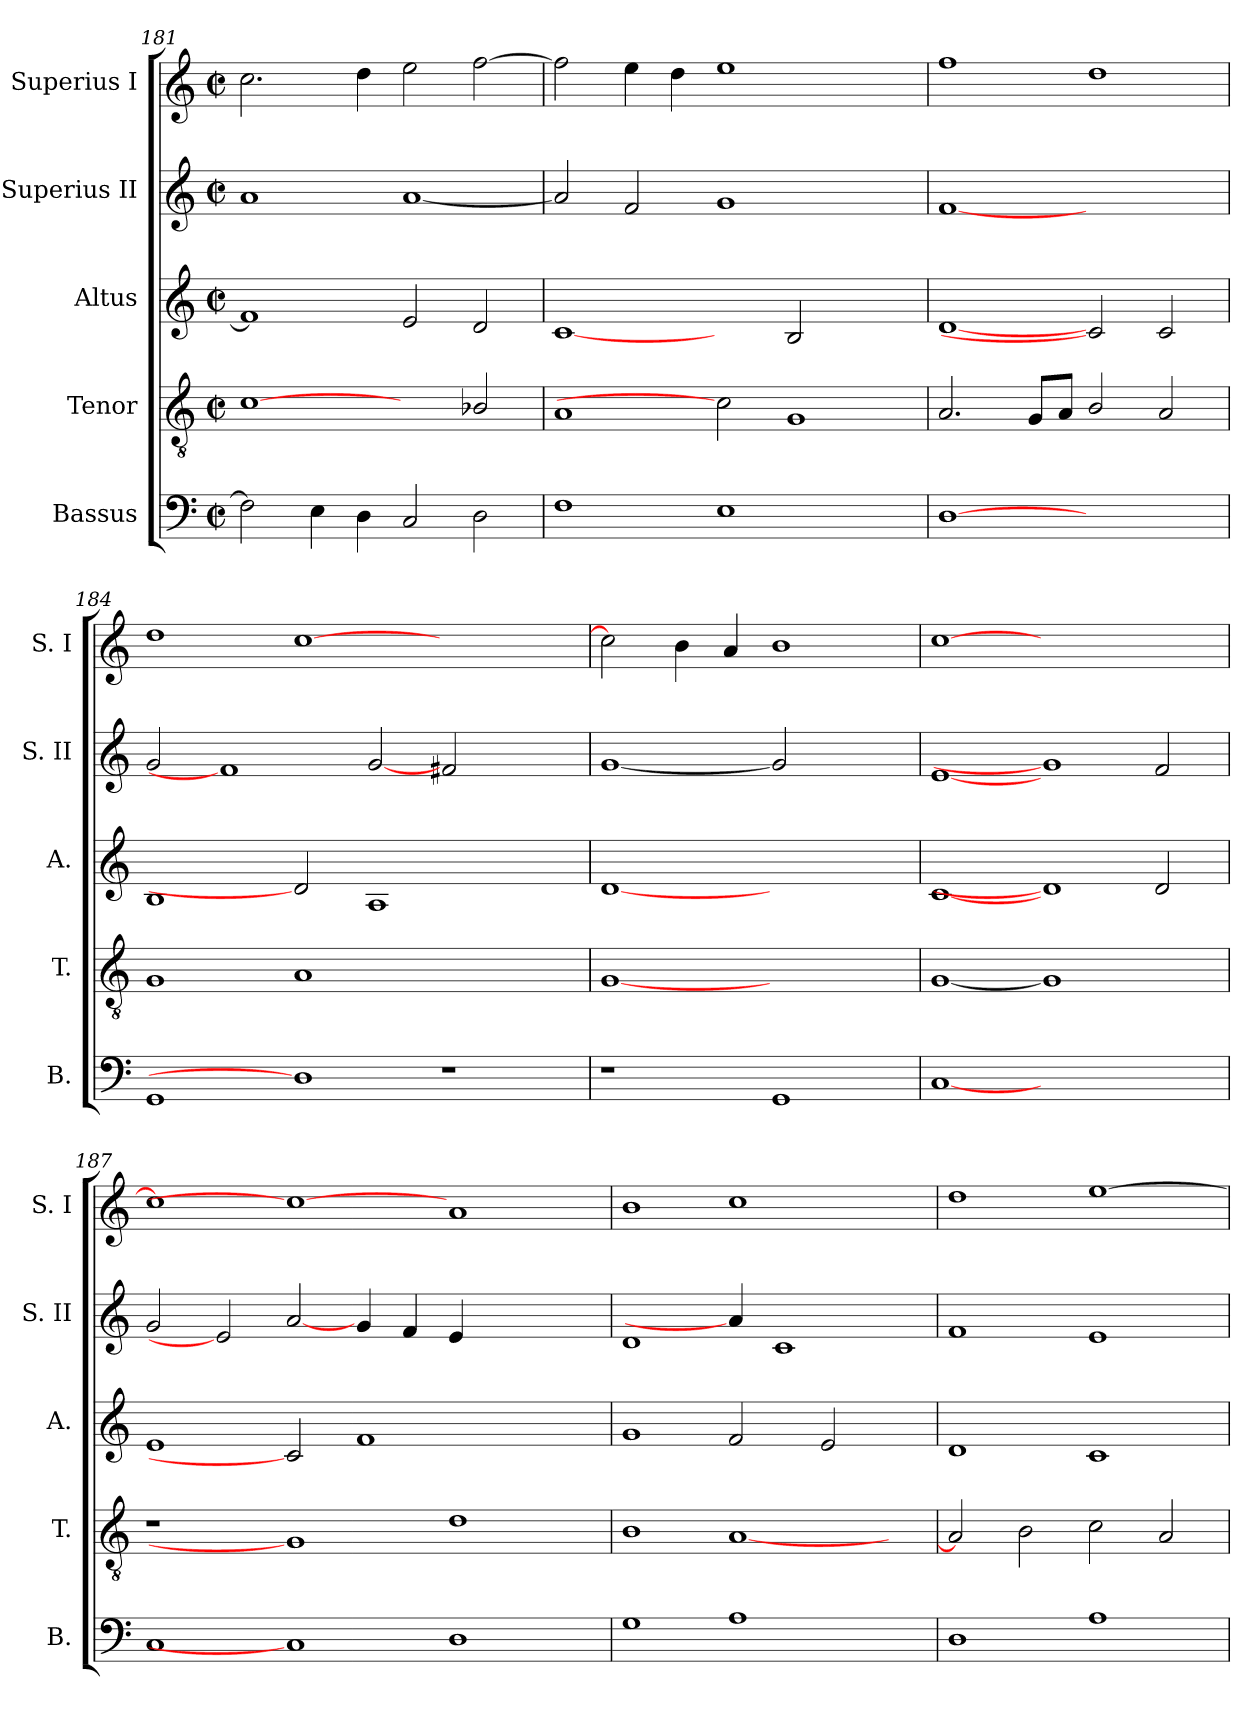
**kern	**kern	**kern	**kern	**kern
*part5	*part4	*part3	*part2	*part1
*staff5	*staff4	*staff3	*staff2	*staff1
*I"Bassus	*I"Tenor	*I"Altus	*I"Superius II	*I"Superius I
*I'B.	*I'T.	*I'A.	*I'S. II	*I'S. I
*clefF4	*clefGv2	*clefG2	*clefG2	*clefG2
*	*ITrd7c12	*	*	*
*k[]	*k[]	*k[]	*k[]	*k[]
*C:	*C:	*C:	*C:	*C:
*M2/2	*M2/2	*M2/2	*M2/2	*M2/2
*met(c|)	*met(c|)	*met(c|)	*met(c|)	*met(c|)
=181	=181	=181	=181	=181
2Fi\]	[1Ci	1fi]	1ai	2.cci\
4Ei\	.	.	.	.
4Di\	.	.	.	4ddi\
2Ci/	2ryy	2ei/	[<1ai	2eei\
2Di\	2BB-Xi/	2di/	.	[>2ffi\
=182	=182	=182	=182	=182
1Fi	1AAi	[1ci	2ai/]	2ffi\]
.	.	.	2fi/	4eei\
.	.	.	.	4ddi\
1Ei	2Ci]	2ryy	1gi	1eei
.	1GGi	2Bi/	.	.
2ryy	.	2ryy	2ryy	2ryy
=183	=183	=183	=183	=183
[1Di	2.AAi/	[1di	[1fi	1ffi
.	8GGi/L	.	.	.
.	8AAi/J	.	.	.
1ryy	2BBi/	2ci]	1ryy	1ddi
.	2AAi/	2ci/	.	.
!!LO:PB:g=z
=184	=184	=184	=184	=184
1GGi	1GGi	1Bi	2gi/	1ddi
.	.	.	1fi]	.
1Di]	1AAi	2di]	.	[>1cci
.	.	1Ai	[2gi	.
1r	1ryy	.	2f#Xi/	1ryy
.	.	2ryy	2ryy	.
=185	=185	=185	=185	=185
1r	[1GGi	[1di	[1gi	2cci\]
.	.	.	.	4bi\
.	.	.	.	4ai/
1GGi	1ryy	1ryy	2gi]	1bi
.	.	.	2ryy	.
=186	=186	=186	=186	=186
[1Ci	[1GGi	[1ci	[1ei	[>1cci
1.ryy	1GGi]	1di]	1gi]	1.ryy
.	2ryy	2di/	2fi/	.
=187	=187	=187	=187	=187
1Ci	1r	1ei	2gi/	1cci]
.	.	.	2ei]	.
1Ci]	1GGi]	2ci]	[2ai/	1cci_
.	.	1fi	4gi/	.
.	.	.	4fi/	.
1Di	1Di	.	4ei/	1ai
.	.	.	2.ryy	.
.	.	2ryy	.	.
=188	=188	=188	=188	=188
1Gi	1BBi	1gi	1di	1bi
1Ai	[<1AAi	2fi/	4ai/]	1cci
.	.	.	1ci	.
.	.	2ei/	.	.
4ryy	4ryy	4ryy	.	4ryy
!!LO:LB:g=z
=189	=189	=189	=189	=189
1Di	2AAi/]	1di	1fi	1ddi
.	2BBi\	.	.	.
1Ai	2Ci\	1ci	1ei	[>1eei
.	2AAi/	.	.	.
=	=	=	=	=
*-	*-	*-	*-	*-
